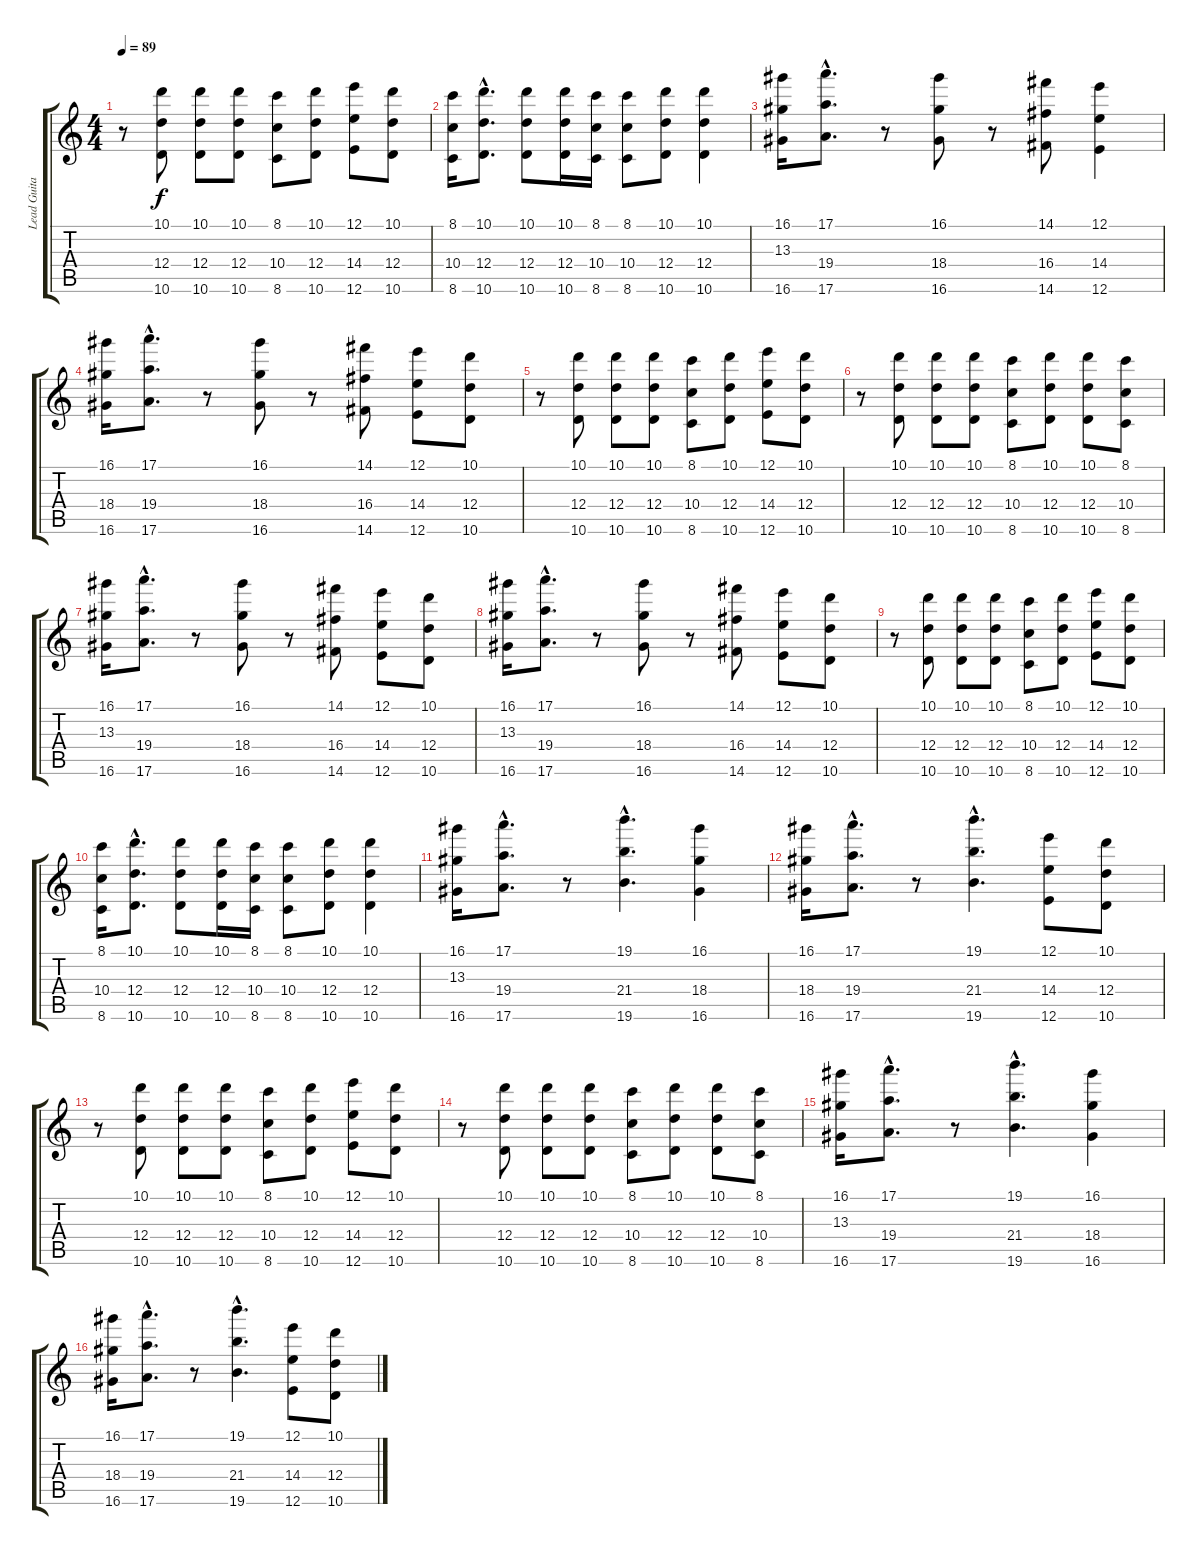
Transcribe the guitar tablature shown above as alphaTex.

\track ("Lead Guitar" "Lead Guita") {instrument overdrivenguitar}
\staff {score tabs}
\tuning (E4 B3 G3 D3 A2 E2) {hide}
\ts (4 4)
\tempo 89
\clef g2
\ks c
r.8{dy f} (10.1 12.4 10.6).8 (10.1 12.4 10.6).8 (10.1 12.4 10.6).8 (8.1 10.4 8.6).8 (10.1 12.4 10.6).8 (12.1 14.4 12.6).8 (10.1 12.4 10.6).8 |
(8.1 10.4 8.6).16 (10.1{hac} 12.4{hac} 10.6{hac}).8{d} (10.1 12.4 10.6).8 (10.1 12.4 10.6).16 (8.1 10.4 8.6).16 (8.1 10.4 8.6).8 (10.1 12.4 10.6).8 (10.1 12.4 10.6).4 |
(16.1 13.3 16.6).16 (17.1{hac} 19.4{hac} 17.6{hac}).8{d} r.8 (16.1 18.4 16.6).8 r.8 (14.1 16.4 14.6).8 (12.1 14.4 12.6).4 |
(16.1 18.4 16.6).16 (17.1 19.4{hac} 17.6{hac}).8{d} r.8 (16.1 18.4 16.6).8 r.8 (14.1 16.4 14.6).8 (12.1 14.4 12.6).8 (10.1 12.4 10.6).8 |
r.8 (10.1 12.4 10.6).8 (10.1 12.4 10.6).8 (10.1 12.4 10.6).8 (8.1 10.4 8.6).8 (10.1 12.4 10.6).8 (12.1 14.4 12.6).8 (10.1 12.4 10.6).8 |
r.8 (10.1 12.4 10.6).8 (10.1 12.4 10.6).8 (10.1 12.4 10.6).8 (8.1 10.4 8.6).8 (10.1 12.4 10.6).8 (10.1 12.4 10.6).8 (8.1 10.4 8.6).8 |
(16.1 13.3 16.6).16 (17.1 19.4{hac} 17.6{hac}).8{d} r.8 (16.1 18.4 16.6).8 r.8 (14.1 16.4 14.6).8 (12.1 14.4 12.6).8 (10.1 12.4 10.6).8 |
(16.1 13.3 16.6).16 (17.1 19.4{hac} 17.6{hac}).8{d} r.8 (16.1 18.4 16.6).8 r.8 (14.1 16.4 14.6).8 (12.1 14.4 12.6).8 (10.1 12.4 10.6).8 |
r.8 (10.1 12.4 10.6).8 (10.1 12.4 10.6).8 (10.1 12.4 10.6).8 (8.1 10.4 8.6).8 (10.1 12.4 10.6).8 (12.1 14.4 12.6).8 (10.1 12.4 10.6).8 |
(8.1 10.4 8.6).16 (10.1{hac} 12.4{hac} 10.6{hac}).8{d} (10.1 12.4 10.6).8 (10.1 12.4 10.6).16 (8.1 10.4 8.6).16 (8.1 10.4 8.6).8 (10.1 12.4 10.6).8 (10.1 12.4 10.6).4 |
(16.1 13.3 16.6).16 (17.1{hac} 19.4{hac} 17.6{hac}).8{d} r.8 (19.1{hac} 21.4{hac} 19.6{hac}).4{d} (16.1 18.4 16.6).4 |
(16.1 18.4 16.6).16 (17.1{hac} 19.4{hac} 17.6{hac}).8{d} r.8 (19.1{hac} 21.4{hac} 19.6{hac}).4{d} (12.1 14.4 12.6).8 (10.1 12.4 10.6).8 |
r.8 (10.1 12.4 10.6).8 (10.1 12.4 10.6).8 (10.1 12.4 10.6).8 (8.1 10.4 8.6).8 (10.1 12.4 10.6).8 (12.1 14.4 12.6).8 (10.1 12.4 10.6).8 |
r.8 (10.1 12.4 10.6).8 (10.1 12.4 10.6).8 (10.1 12.4 10.6).8{volume 14 balance 16} (8.1 10.4 8.6).8{volume 13} (10.1 12.4 10.6).8{volume 12} (10.1 12.4 10.6).8{volume 11} (8.1 10.4 8.6).8{volume 10} |
(16.1 13.3 16.6).16{volume 9} (17.1{hac} 19.4{hac} 17.6{hac}).8{d volume 9} r.8 (19.1{hac} 21.4{hac} 19.6{hac}).4{d volume 6} (16.1 18.4 16.6).4{volume 4} |
(16.1 18.4 16.6).16{volume 2} (17.1{hac} 19.4{hac} 17.6{hac}).8{d volume 2} r.8 (19.1{hac} 21.4{hac} 19.6{hac}).4{d volume 0} (12.1 14.4 12.6).8 (10.1 12.4 10.6).8
